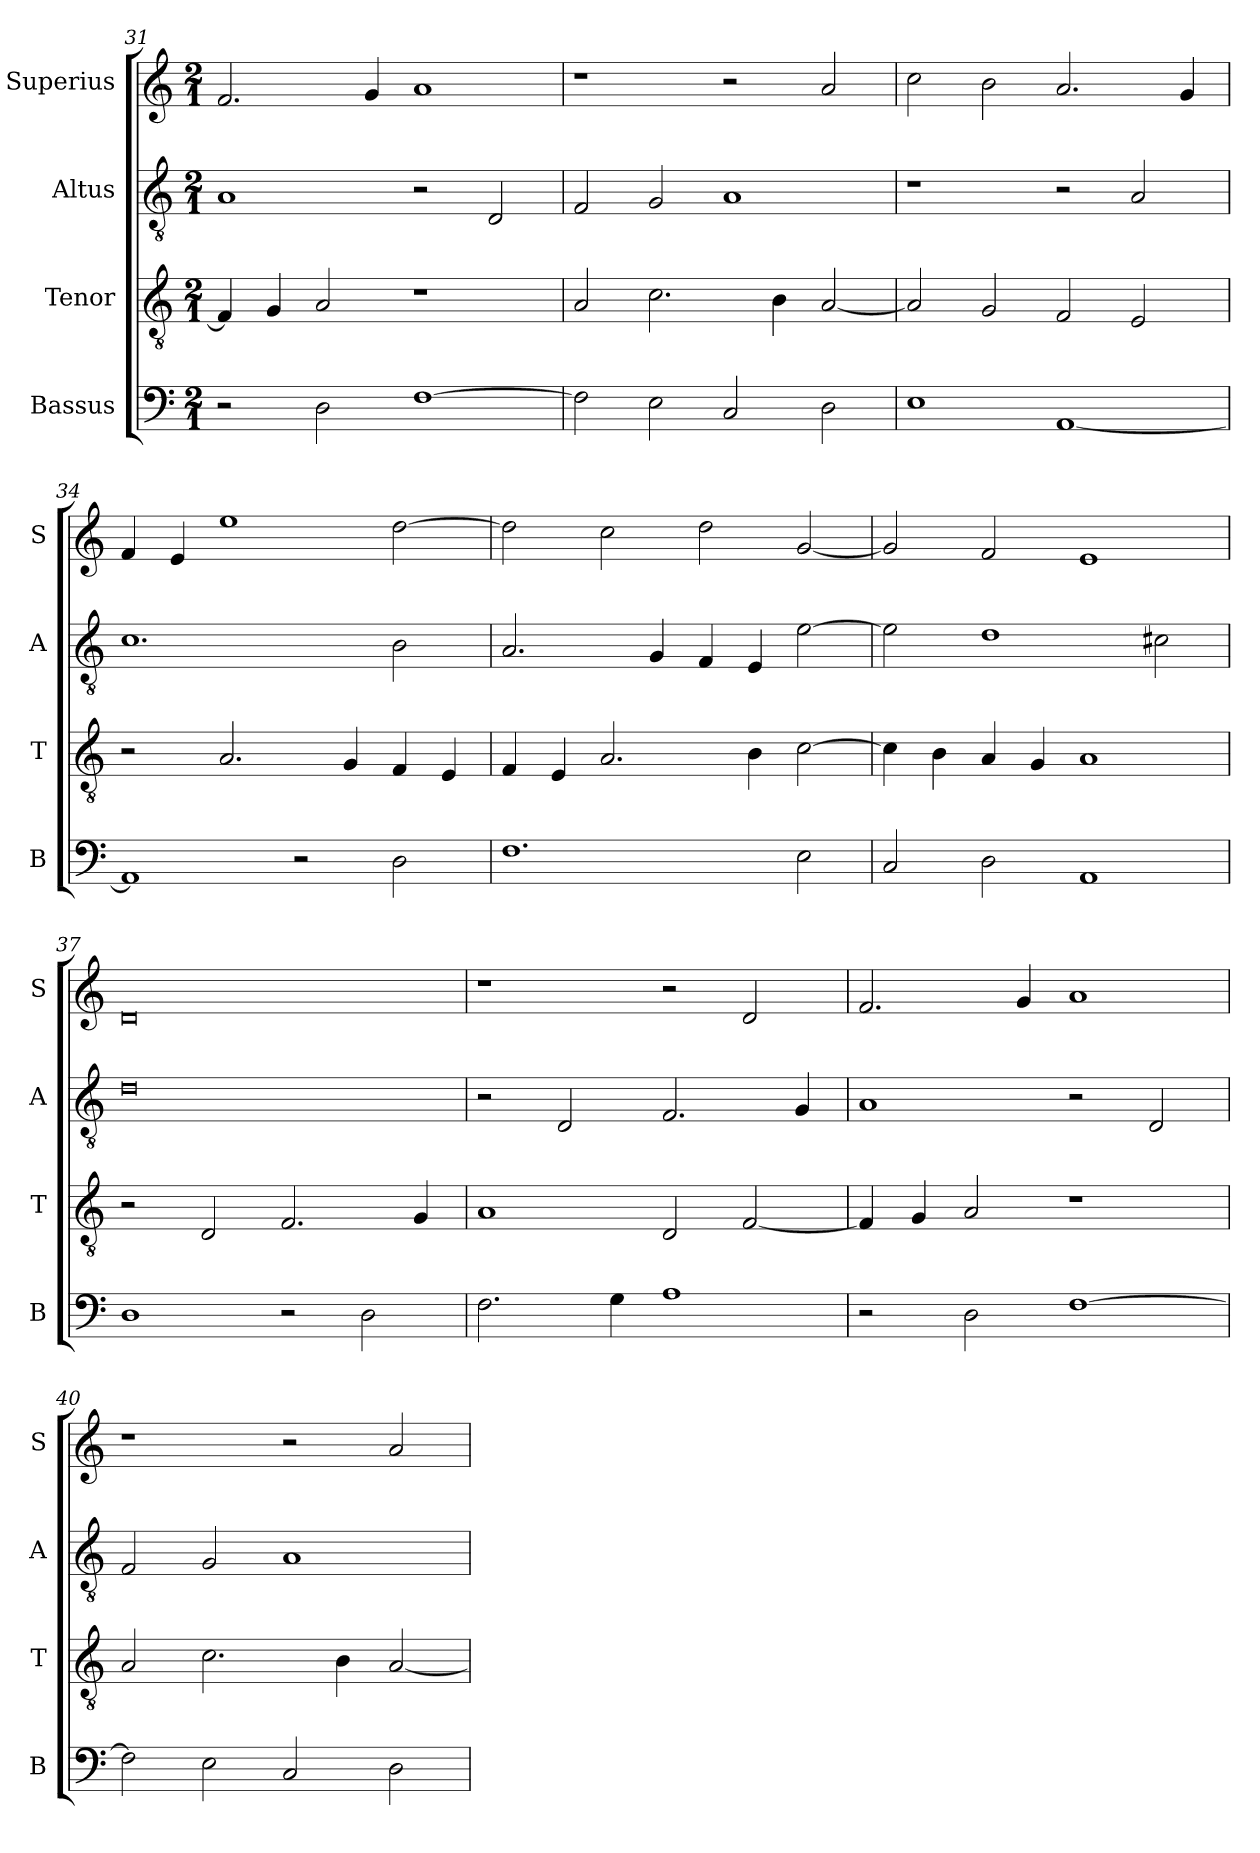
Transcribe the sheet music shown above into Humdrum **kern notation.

**kern	**kern	**kern	**kern
*part4	*part3	*part2	*part1
*staff4	*staff3	*staff2	*staff1
*I"Bassus	*I"Tenor	*I"Altus	*I"Superius
*I'B	*I'T	*I'A	*I'S
*clefF4	*clefGv2	*clefGv2	*clefG2
*k[]	*k[]	*k[]	*k[]
*C:	*C:	*C:	*C:
*M2/1	*M2/1	*M2/1	*M2/1
=31	=31	=31	=31
2r	4F]	1A	2.f
.	4G	.	.
2D	2A	.	.
.	.	.	4g
[1F	1r	2r	1a
.	.	2D	.
=32	=32	=32	=32
2F]	2A	2F	1r
2E	2.c	2G	.
2C	.	1A	2r
.	4B	.	.
2D	[2A	.	2a
=33	=33	=33	=33
1E	2A]	1r	2cc
.	2G	.	2b
[1AA	2F	2r	2.a
.	2E	2A	.
.	.	.	4g
=34	=34	=34	=34
1AA]	2r	1.c	4f
.	.	.	4e
.	2.A	.	1ee
2r	.	.	.
.	4G	.	.
2D	4F	2B	[2dd
.	4E	.	.
=35	=35	=35	=35
1.F	4F	2.A	2dd]
.	4E	.	.
.	2.A	.	2cc
.	.	4G	.
.	.	4F	2dd
.	4B	4E	.
2E	[2c	[2e	[2g
=36	=36	=36	=36
2C	4c]	2e]	2g]
.	4B	.	.
2D	4A	1d	2f
.	4G	.	.
1AA	1A	.	1e
.	.	2c#X	.
=37	=37	=37	=37
1D	2r	0d	0d
.	2D	.	.
2r	2.F	.	.
2D	.	.	.
.	4G	.	.
=38	=38	=38	=38
2.F	1A	2r	1r
.	.	2D	.
4G	.	.	.
1A	2D	2.F	2r
.	[2F	.	2d
.	.	4G	.
=39	=39	=39	=39
2r	4F]	1A	2.f
.	4G	.	.
2D	2A	.	.
.	.	.	4g
[1F	1r	2r	1a
.	.	2D	.
=40	=40	=40	=40
2F]	2A	2F	1r
2E	2.c	2G	.
2C	.	1A	2r
.	4B	.	.
2D	[2A	.	2a
=	=	=	=
*-	*-	*-	*-
